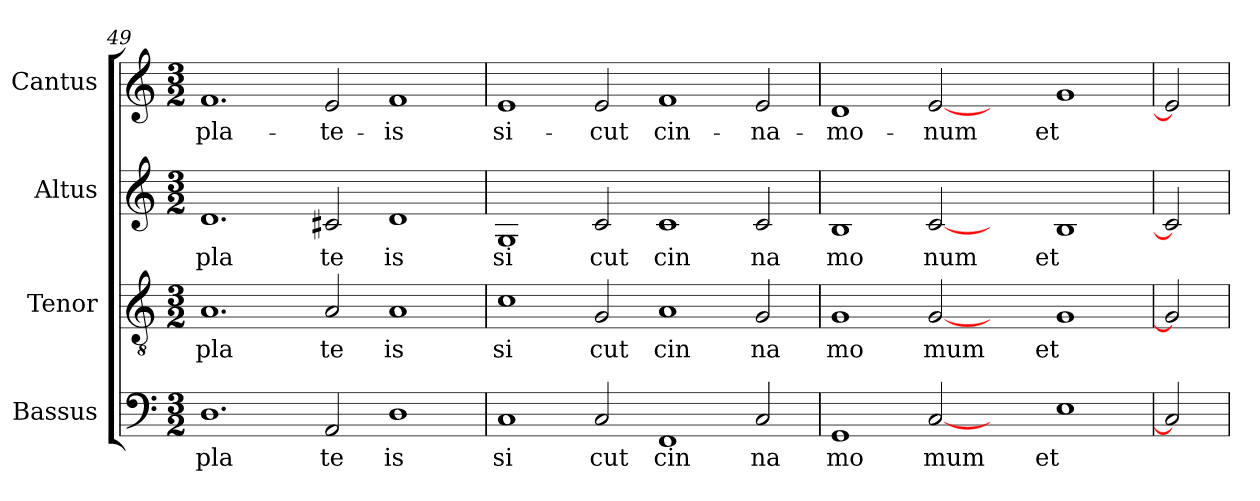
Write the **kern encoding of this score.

**kern	**text	**kern	**text	**kern	**text	**kern	**text
*part4	*part4	*part3	*part3	*part2	*part2	*part1	*part1
*staff4	*staff4	*staff3	*staff3	*staff2	*staff2	*staff1	*staff1
*I"Bassus	*	*I"Tenor	*	*I"Altus	*	*I"Cantus	*
!!LO:PB:g=z
*clefF4	*	*clefGv2	*	*clefG2	*	*clefG2	*
*k[]	*	*k[]	*	*k[]	*	*k[]	*
*C:	*	*C:	*	*C:	*	*C:	*
*M3/2	*	*M3/2	*	*M3/2	*	*M3/2	*
=49	=49	=49	=49	=49	=49	=49	=49
!	!LO:LY:b	!	!LO:LY:b	!	!LO:LY:b:cj	!	!LO:LY:b
1.D	pla	1.A	pla	1.d	pla	1.f	pla-
!	!LO:LY:b	!	!LO:LY:b	!	!LO:LY:b:cj	!	!LO:LY:b
2AA/	te	2A/	te	2c#X/	te	2e/	-te-
!	!LO:LY:b	!	!LO:LY:b	!	!LO:LY:b:cj	!	!LO:LY:b
1D	is	1A	is	1d	is	1f	-is
=50	=50	=50	=50	=50	=50	=50	=50
!	!LO:LY:b	!	!LO:LY:b	!	!LO:LY:b:cj	!	!LO:LY:b
1C	si	1c	si	1G	si	1e	si-
!	!LO:LY:b	!	!LO:LY:b	!	!LO:LY:b:cj	!	!LO:LY:b
2C/	cut	2G/	cut	2c/	cut	2e/	-cut
!	!LO:LY:b	!	!LO:LY:b	!	!LO:LY:b:cj	!	!LO:LY:b
1FF	cin	1A	cin	1c	cin	1f	cin-
!	!LO:LY:b	!	!LO:LY:b	!	!LO:LY:b:cj	!	!LO:LY:b
2C/	na	2G/	na	2c/	na	2e/	-na-
=51	=51	=51	=51	=51	=51	=51	=51
!	!LO:LY:b	!	!LO:LY:b	!	!LO:LY:b:cj	!	!LO:LY:b
1GG	mo	1G	mo	1B	mo	1d	-mo-
!	!LO:LY:b	!	!LO:LY:b	!	!LO:LY:b:cj	!	!LO:LY:b
[2C	mum	[2G	mum	[2c	num	[2e	-num
2ryy	.	2ryy	.	2ryy	.	2ryy	.
!	!LO:LY:b	!	!LO:LY:b	!	!LO:LY:b:cj	!	!LO:LY:b
1E	et	1G	et	1B	et	1g	et
=52	=52	=52	=52	=52	=52	=52	=52
2C]	.	2G]	.	2c]	.	2e]	.
=	=	=	=	=	=	=	=
*-	*-	*-	*-	*-	*-	*-	*-
